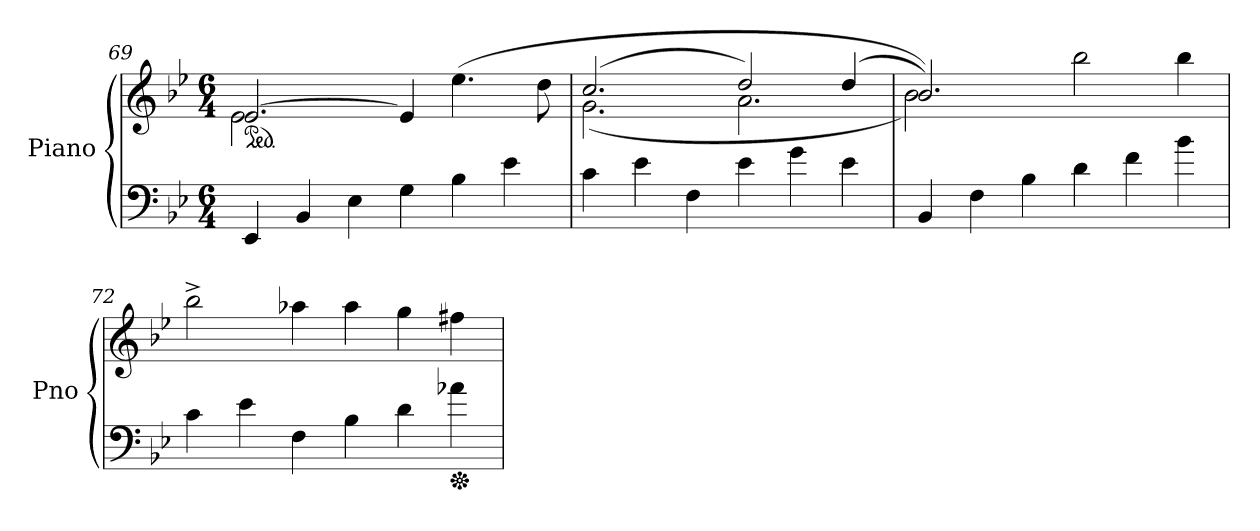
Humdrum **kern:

**kern	**kern
*part1	*part1
*staff2	*staff1
*I"Piano	*
*I'Pno	*
*clefF4	*clefG2
*k[b-e-]	*k[b-e-]
*B-:	*B-:
*M6/4	*M6/4
*	*ped
=69	=69
*	*^
4EE-/	[>2.e-/	2e-\
4BB-/	.	.
4E-\	.	1ryy
4G\	4e-/]	.
4B-\	(>4.ee-\	.
4e-\	.	.
.	8dd\	.
=70	=70	=70
4c\	(>2.cc/	(<2.g\
4e-\	.	.
4F\	.	.
4e-\	2dd/)	2.a\
4g\	.	.
4e-\	(>4dd/	.
=71	=71	=71
4BB-/	2.b-/))	2b-\)
4F\	.	.
4B-\	.	1ryy
4d\	2bb-\	.
4f\	.	.
4b-\	4bb-\	.
*	*v	*v
!!LO:PB:g=z
=72	=72
4c\	2bb-^>\
4e-\	.
4F\	4aa-X\
4B-\	4aa-\
4d\	4gg\
*Xped	*
4a-X\	4ff#X\
=	=
*-	*-
